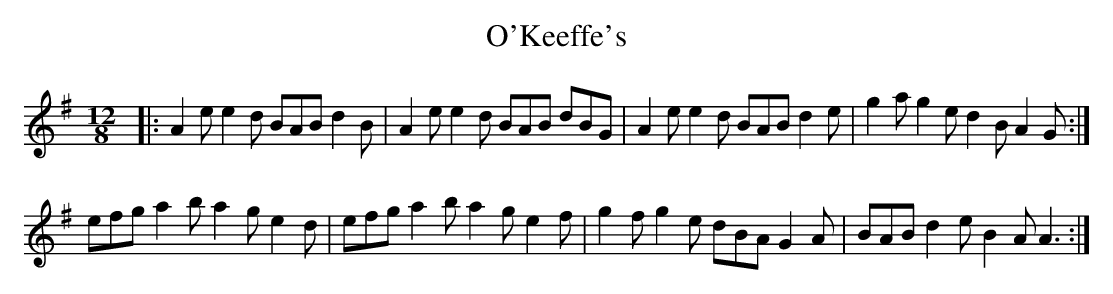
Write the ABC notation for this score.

X:1
T: O'Keeffe's
M: 12/8
L: 1/8
K: Ador
|:A2e e2d BAB d2B|A2e e2d BAB dBG|A2e e2d BAB d2e|g2a g2e d2B A2G:|
efg a2b a2g e2d|efg a2b a2g e2f|g2f g2e dBA G2A|BAB d2e B2A A3:|
